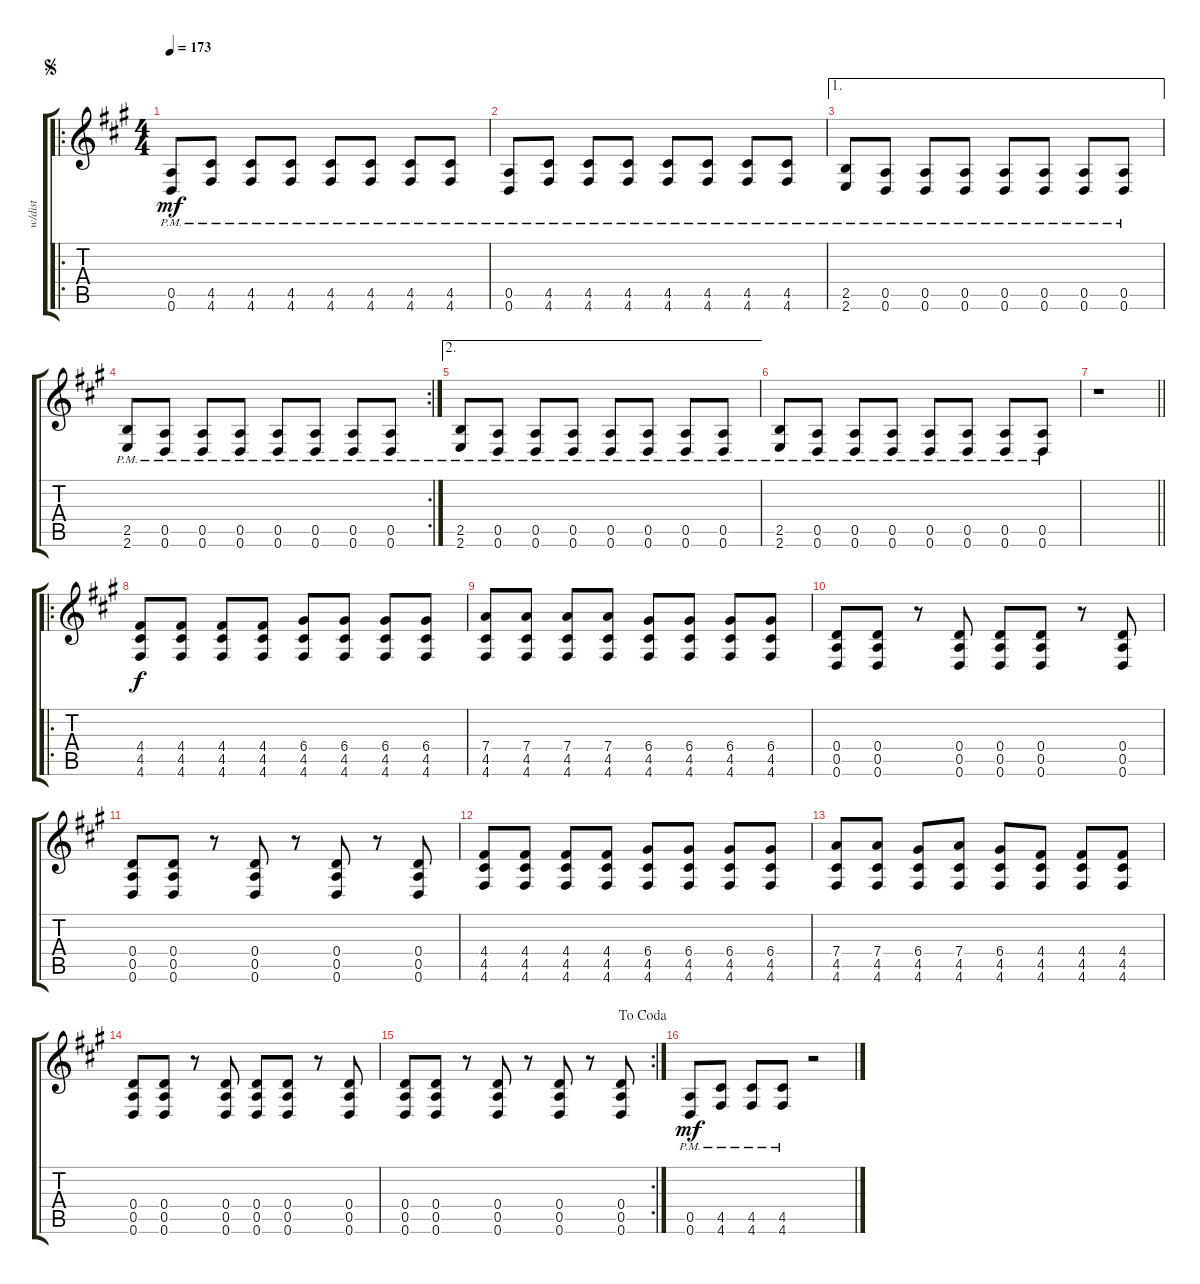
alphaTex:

\track ("w/dist" "w/dist") {instrument distortionguitar}
\staff {score tabs}
\tuning (E4 B3 G3 D3 A2 D2) {hide}
\ro
\ts (4 4)
\jump segno
\tempo 173
\clef g2
\ks a
(0.5{pm} 0.6{pm}).8{dy mf} (4.5{pm} 4.6{pm}).8 (4.5{pm} 4.6{pm}).8 (4.5{pm} 4.6{pm}).8 (4.5{pm} 4.6{pm}).8 (4.5{pm} 4.6{pm}).8 (4.5{pm} 4.6{pm}).8 (4.5{pm} 4.6{pm}).8 |
(0.5{pm} 0.6{pm}).8 (4.5{pm} 4.6{pm}).8 (4.5{pm} 4.6{pm}).8 (4.5{pm} 4.6{pm}).8 (4.5{pm} 4.6{pm}).8 (4.5{pm} 4.6{pm}).8 (4.5{pm} 4.6{pm}).8 (4.5{pm} 4.6{pm}).8 |
\ae 1
(2.5{pm} 2.6{pm}).8 (0.5{pm} 0.6{pm}).8 (0.5{pm} 0.6{pm}).8 (0.5{pm} 0.6{pm}).8 (0.5{pm} 0.6{pm}).8 (0.5{pm} 0.6{pm}).8 (0.5{pm} 0.6{pm}).8 (0.5{pm} 0.6{pm}).8 |
\rc 2
(2.5{pm} 2.6{pm}).8 (0.5{pm} 0.6{pm}).8 (0.5{pm} 0.6{pm}).8 (0.5{pm} 0.6{pm}).8 (0.5{pm} 0.6{pm}).8 (0.5{pm} 0.6{pm}).8 (0.5{pm} 0.6{pm}).8 (0.5{pm} 0.6{pm}).8 |
\ae 2
(2.5{pm} 2.6{pm}).8 (0.5{pm} 0.6{pm}).8 (0.5{pm} 0.6{pm}).8 (0.5{pm} 0.6{pm}).8 (0.5{pm} 0.6{pm}).8 (0.5{pm} 0.6{pm}).8 (0.5{pm} 0.6{pm}).8 (0.5{pm} 0.6{pm}).8 |
(2.5{pm} 2.6{pm}).8 (0.5{pm} 0.6{pm}).8 (0.5{pm} 0.6{pm}).8 (0.5{pm} 0.6{pm}).8 (0.5{pm} 0.6{pm}).8 (0.5{pm} 0.6{pm}).8 (0.5{pm} 0.6{pm}).8 (0.5{pm} 0.6{pm}).8 |
\barLineRight lightlight
r.1 |
\ro
(4.4 4.5 4.6).8{dy f} (4.4 4.5 4.6).8 (4.4 4.5 4.6).8 (4.4 4.5 4.6).8 (6.4 4.5 4.6).8 (6.4 4.5 4.6).8 (6.4 4.5 4.6).8 (6.4 4.5 4.6).8 |
(7.4 4.5 4.6).8 (7.4 4.5 4.6).8 (7.4 4.5 4.6).8 (7.4 4.5 4.6).8 (6.4 4.5 4.6).8 (6.4 4.5 4.6).8 (6.4 4.5 4.6).8 (6.4 4.5 4.6).8 |
(0.4 0.5 0.6).8 (0.4 0.5 0.6).8 r.8 (0.4 0.5 0.6).8 (0.4 0.5 0.6).8 (0.4 0.5 0.6).8 r.8 (0.4 0.5 0.6).8 |
(0.4 0.5 0.6).8 (0.4 0.5 0.6).8 r.8 (0.4 0.5 0.6).8 r.8 (0.4 0.5 0.6).8 r.8 (0.4 0.5 0.6).8 |
(4.4 4.5 4.6).8 (4.4 4.5 4.6).8 (4.4 4.5 4.6).8 (4.4 4.5 4.6).8 (6.4 4.5 4.6).8 (6.4 4.5 4.6).8 (6.4 4.5 4.6).8 (6.4 4.5 4.6).8 |
(7.4 4.5 4.6).8 (7.4 4.5 4.6).8 (6.4 4.5 4.6).8 (7.4 4.5 4.6).8 (6.4 4.5 4.6).8 (4.4 4.5 4.6).8 (4.4 4.5 4.6).8 (4.4 4.5 4.6).8 |
(0.4 0.5 0.6).8 (0.4 0.5 0.6).8 r.8 (0.4 0.5 0.6).8 (0.4 0.5 0.6).8 (0.4 0.5 0.6).8 r.8 (0.4 0.5 0.6).8 |
\rc 2
\jump dacoda
(0.4 0.5 0.6).8 (0.4 0.5 0.6).8 r.8 (0.4 0.5 0.6).8 r.8 (0.4 0.5 0.6).8 r.8 (0.4 0.5 0.6).8 |
(0.5{pm} 0.6{pm}).8{dy mf} (4.5{pm} 4.6{pm}).8 (4.5{pm} 4.6{pm}).8 (4.5{pm} 4.6{pm}).8 r.2
